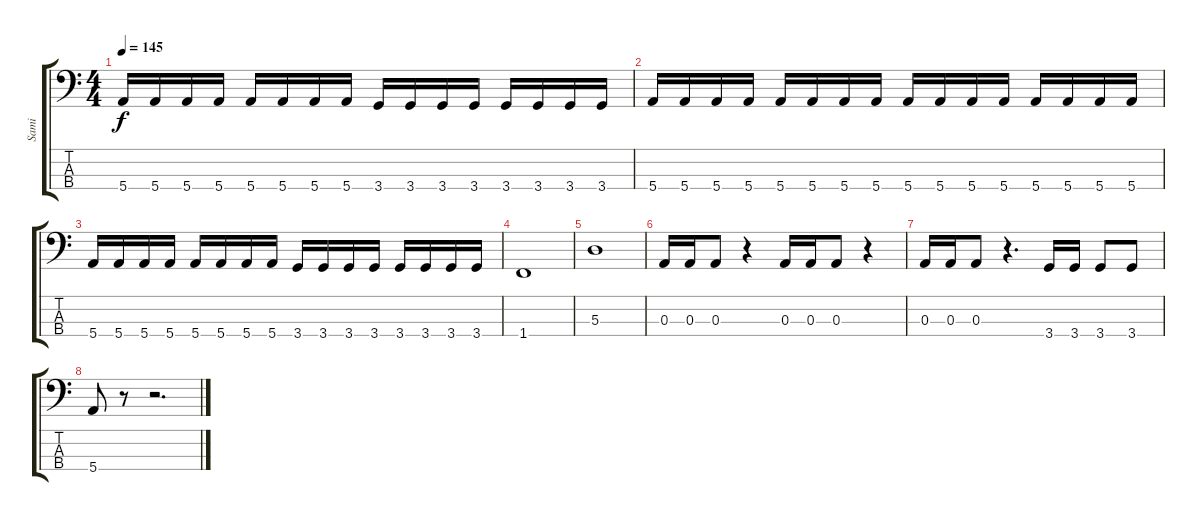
\track ("Sami" "Sami") {instrument electricbasspick}
\staff {score tabs}
\tuning (G2 D2 A1 E1) {hide}
\ts (4 4)
\tempo 145
\clef f4
\ks c
5.4.16{dy f} 5.4.16 5.4.16 5.4.16 5.4.16 5.4.16 5.4.16 5.4.16 3.4.16 3.4.16 3.4.16 3.4.16 3.4.16 3.4.16 3.4.16 3.4.16 |
5.4.16 5.4.16 5.4.16 5.4.16 5.4.16 5.4.16 5.4.16 5.4.16 5.4.16 5.4.16 5.4.16 5.4.16 5.4.16 5.4.16 5.4.16 5.4.16 |
5.4.16 5.4.16 5.4.16 5.4.16 5.4.16 5.4.16 5.4.16 5.4.16 3.4.16 3.4.16 3.4.16 3.4.16 3.4.16 3.4.16 3.4.16 3.4.16 |
1.4.1 |
5.3.1 |
0.3.16 0.3.16 0.3.8 r.4 0.3.16 0.3.16 0.3.8 r.4 |
0.3.16 0.3.16 0.3.8 r.4{d} 3.4.16 3.4.16 3.4.8 3.4.8 |
5.4.8 r.8 r.2{d}
